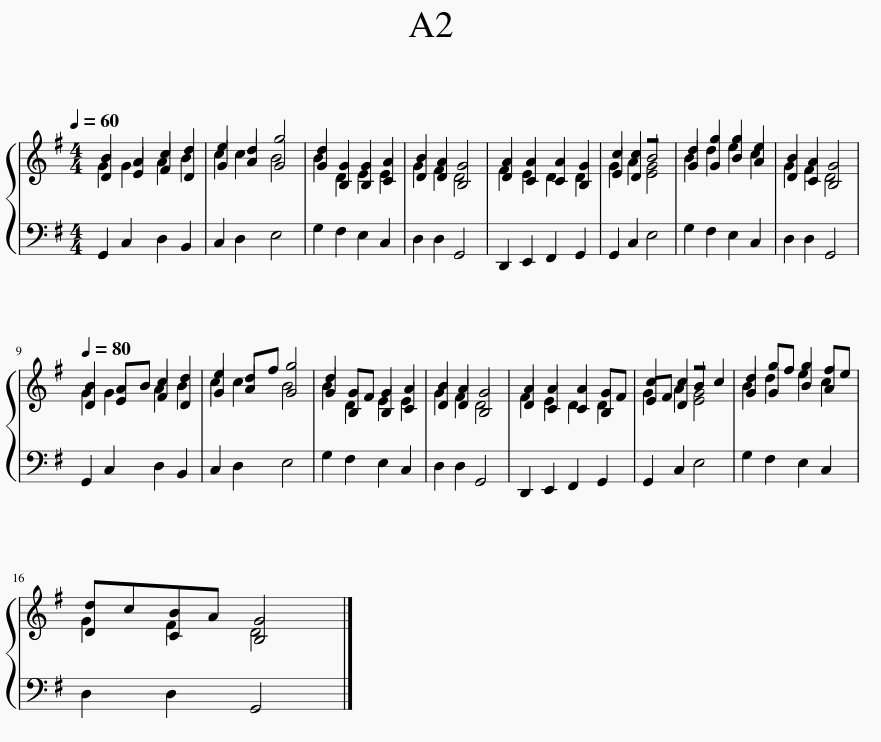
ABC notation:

X:1
%%score { ( 1 2 3 ) | 4 }
L:1/8
Q:1/4=60
M:4/4
I:linebreak $
K:G
V:1 treble
V:2 treble
V:3 treble
V:4 bass
V:1
 B2 A2 c2 d2 | e2 d2 g4 | d2 G2 G2 A2 | B2 A2 G4 | A2 A2 A2 G2 | %5
 c2 c2 B4 | d2 g2 g2 e2 | B2 A2 G4 |$[Q:1/4=80] B2 AB c2 d2 | e2 df g4 | %10
 d2 GF G2 A2 | B2 A2 G4 | A2 A2 A2 GF | c2 c2 B2 c2 | d2 gf g2 fe |$ %15
 dcBA G4 |] %16
V:2
 G2 G2 A2 B2 | c2 c2 B4 | B2 D2 E2 E2 | G2 F2 D4 | F2 E2 D2 D2 | %5
 G2 A2 [EG]4 | B2 d2 e2 c2 | G2 F2 D4 |$ G2 G2 A2 B2 | c2 c2 B4 | %10
 B2 D2 E2 E2 | G2 F2 D4 | F2 E2 D2 D2 | G2 A2 [EG]4 | B2 d2 e2 c2 |$ %15
 G2 F2 D4 |] %16
V:3
 D2 E2 F2 D2 | G2 A2 G4 | G2 B,2 B,2 C2 | D2 D2 B,4 | D2 C2 C2 B,2 | %5
 E2 D2 z4 | G2 G2 B2 A2 | D2 C2 B,4 |$ D2 E2 F2 D2 | G2 A2 G4 | %10
 G2 B,2 B,2 C2 | D2 D2 B,4 | D2 C2 C2 B,2 | EF D2 z4 | G2 G2 B2 A2 |$ %15
 D2 C2 B,4 |] %16
V:4
 G,,2 C,2 D,2 B,,2 | C,2 D,2 E,4 | G,2 F,2 E,2 C,2 | D,2 D,2 G,,4 | D,,2 E,,2 F,,2 G,,2 | %5
 G,,2 C,2 E,4 | G,2 F,2 E,2 C,2 | D,2 D,2 G,,4 |$ G,,2 C,2 D,2 B,,2 | C,2 D,2 E,4 | %10
 G,2 F,2 E,2 C,2 | D,2 D,2 G,,4 | D,,2 E,,2 F,,2 G,,2 | G,,2 C,2 E,4 | G,2 F,2 E,2 C,2 |$ %15
 D,2 D,2 G,,4 |] %16
